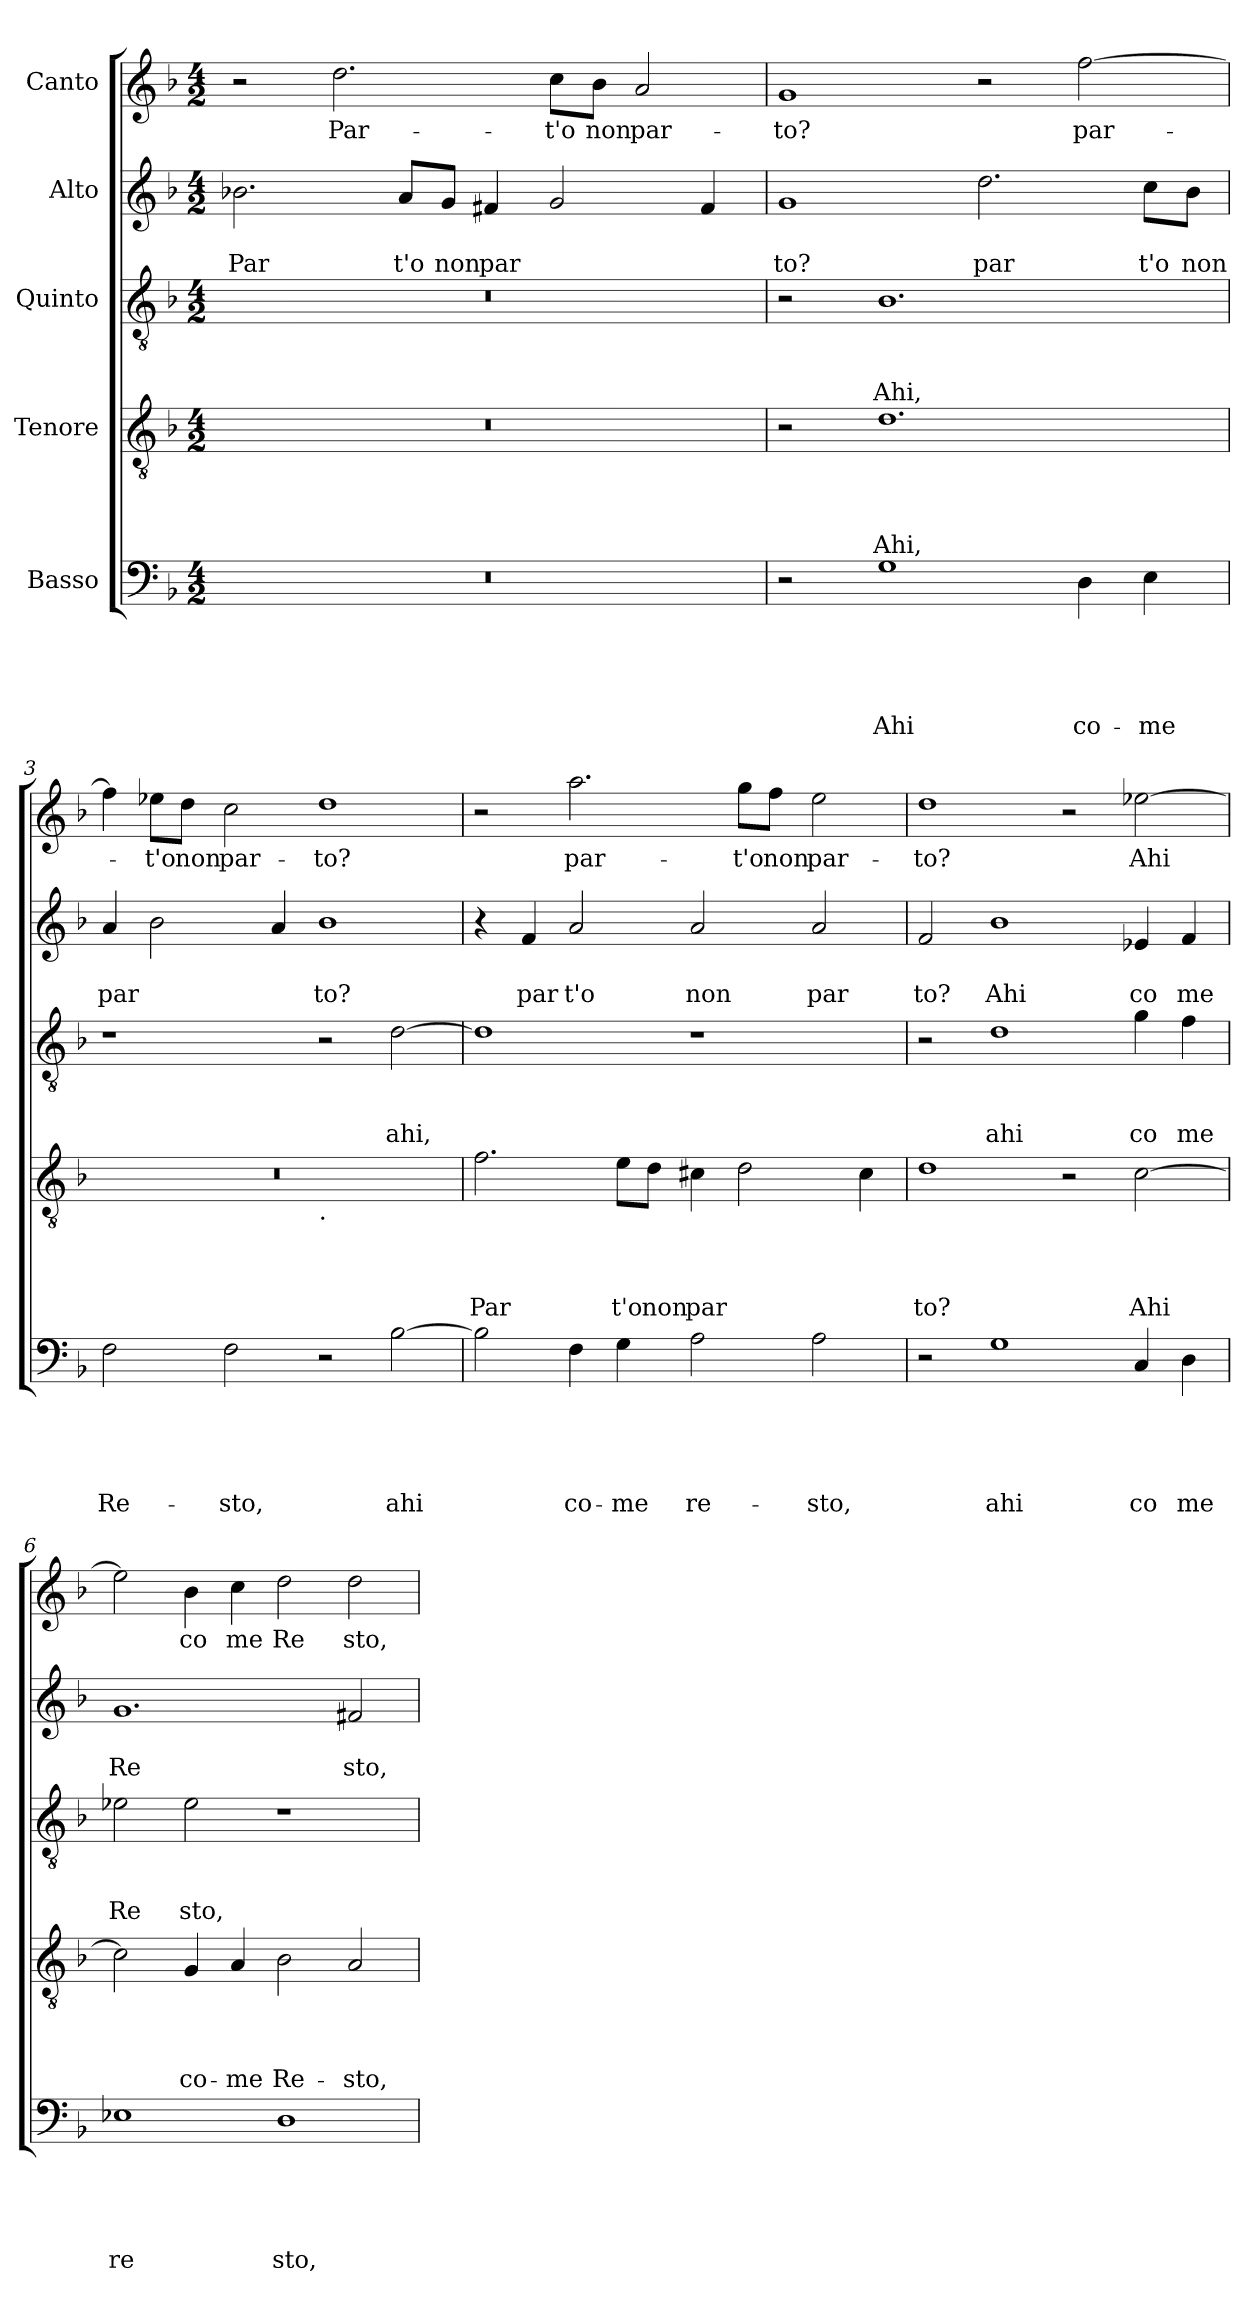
**kern	**text	**text	**text	**text	**text	**kern	**text	**text	**text	**text	**kern	**text	**text	**text	**kern	**text	**text	**kern	**text
*part5	*part5	*part5	*part5	*part5	*part5	*part4	*part4	*part4	*part4	*part4	*part3	*part3	*part3	*part3	*part2	*part2	*part2	*part1	*part1
*staff5	*staff5	*staff5	*staff5	*staff5	*staff5	*staff4	*staff4	*staff4	*staff4	*staff4	*staff3	*staff3	*staff3	*staff3	*staff2	*staff2	*staff2	*staff1	*staff1
*I"Basso	*	*	*	*	*	*I"Tenore	*	*	*	*	*I"Quinto	*	*	*	*I"Alto	*	*	*I"Canto	*
*clefF4	*	*	*	*	*	*clefGv2	*	*	*	*	*clefGv2	*	*	*	*clefG2	*	*	*clefG2	*
*k[b-]	*	*	*	*	*	*k[b-]	*	*	*	*	*k[b-]	*	*	*	*k[b-]	*	*	*k[b-]	*
*F:	*	*	*	*	*	*F:	*	*	*	*	*F:	*	*	*	*F:	*	*	*F:	*
*M4/2	*	*	*	*	*	*M4/2	*	*	*	*	*M4/2	*	*	*	*M4/2	*	*	*M4/2	*
=1	=1	=1	=1	=1	=1	=1	=1	=1	=1	=1	=1	=1	=1	=1	=1	=1	=1	=1	=1
!	!	!	!	!	!	!	!	!	!	!	!	!	!	!	!	!	!LO:LY:b	!	!
0r	.	.	.	.	.	0r	.	.	.	.	0r	.	.	.	2.b-X\	.	Par	2r	.
!	!	!	!	!	!	!	!	!	!	!	!	!	!	!	!	!	!	!	!LO:LY:b
.	.	.	.	.	.	.	.	.	.	.	.	.	.	.	.	.	.	2.dd\	Par-
!	!	!	!	!	!	!	!	!	!	!	!	!	!	!	!	!	!LO:LY:b	!	!
.	.	.	.	.	.	.	.	.	.	.	.	.	.	.	8a/L	.	t'o	.	.
!	!	!	!	!	!	!	!	!	!	!	!	!	!	!	!	!	!LO:LY:b	!	!
.	.	.	.	.	.	.	.	.	.	.	.	.	.	.	8g/J	.	non	.	.
!	!	!	!	!	!	!	!	!	!	!	!	!	!	!	!	!	!LO:LY:b	!	!
.	.	.	.	.	.	.	.	.	.	.	.	.	.	.	4f#X/	.	par	.	.
!	!	!	!	!	!	!	!	!	!	!	!	!	!	!	!	!	!	!	!LO:LY:b
.	.	.	.	.	.	.	.	.	.	.	.	.	.	.	2g/	.	.	8cc\L	-t'o
!	!	!	!	!	!	!	!	!	!	!	!	!	!	!	!	!	!	!	!LO:LY:b
.	.	.	.	.	.	.	.	.	.	.	.	.	.	.	.	.	.	8b-\J	non
!	!	!	!	!	!	!	!	!	!	!	!	!	!	!	!	!	!	!	!LO:LY:b
.	.	.	.	.	.	.	.	.	.	.	.	.	.	.	.	.	.	2a/	par-
.	.	.	.	.	.	.	.	.	.	.	.	.	.	.	4f#/	.	.	.	.
=2	=2	=2	=2	=2	=2	=2	=2	=2	=2	=2	=2	=2	=2	=2	=2	=2	=2	=2	=2
!	!	!	!	!	!	!	!	!	!	!	!	!	!	!	!	!	!LO:LY:b	!	!LO:LY:b
2r	.	.	.	.	.	2r	.	.	.	.	2r	.	.	.	1g	.	to?	1g	-to?
!	!	!	!	!	!LO:LY:b	!	!	!	!	!LO:LY:b	!	!	!	!LO:LY:b	!	!	!	!	!
1G	.	.	.	.	Ahi	1.d	.	.	.	Ahi,	1.B-	.	.	Ahi,	.	.	.	.	.
!	!	!	!	!	!	!	!	!	!	!	!	!	!	!	!	!	!LO:LY:b	!	!
.	.	.	.	.	.	.	.	.	.	.	.	.	.	.	2.dd\	.	par	2r	.
!	!	!	!	!	!LO:LY:b	!	!	!	!	!	!	!	!	!	!	!	!	!	!LO:LY:b
4D\	.	.	.	.	co-	.	.	.	.	.	.	.	.	.	.	.	.	[>2ff\	par-
!	!	!	!	!	!LO:LY:b	!	!	!	!	!	!	!	!	!	!	!	!LO:LY:b	!	!
4E\	.	.	.	.	-me	.	.	.	.	.	.	.	.	.	8cc\L	.	t'o	.	.
!	!	!	!	!	!	!	!	!	!	!	!	!	!	!	!	!	!LO:LY:b	!	!
.	.	.	.	.	.	.	.	.	.	.	.	.	.	.	8b-\J	.	non	.	.
=3	=3	=3	=3	=3	=3	=3	=3	=3	=3	=3	=3	=3	=3	=3	=3	=3	=3	=3	=3
!	!	!	!	!	!LO:LY:b	!	!	!	!	!	!	!	!	!	!	!	!LO:LY:b	!	!
*	*	*	*	*	*	*^	*	*	*	*	*	*	*	*	*	*	*	*	*
2F\	.	.	.	.	Re-	0r	1ryy	.	.	.	.	1r	.	.	.	4a/	.	par	4ff\]	.
!	!	!	!	!	!	!	!	!	!	!	!	!	!	!	!	!	!	!	!	!LO:LY:b
.	.	.	.	.	.	.	.	.	.	.	.	.	.	.	.	2b-\	.	.	8ee-X\L	-t'o
!	!	!	!	!	!	!	!	!	!	!	!	!	!	!	!	!	!	!	!	!LO:LY:b
.	.	.	.	.	.	.	.	.	.	.	.	.	.	.	.	.	.	.	8dd\J	non
!	!	!	!	!	!LO:LY:b	!	!	!	!	!	!	!	!	!	!	!	!	!	!	!LO:LY:b
2F\	.	.	.	.	-sto,	.	.	.	.	.	.	.	.	.	.	.	.	.	2cc\	par-
.	.	.	.	.	.	.	.	.	.	.	.	.	.	.	.	4a/	.	.	.	.
!	!	!	!	!	!	!	!LO:TX:b:t=.	!	!	!	!	!	!	!	!	!	!	!	!	!
!	!	!	!	!	!	!	!	!	!	!	!	!	!	!	!	!	!	!LO:LY:b	!	!LO:LY:b
2r	.	.	.	.	.	.	1ryy	.	.	.	.	2r	.	.	.	1b-	.	to?	1dd	-to?
!	!	!	!	!	!LO:LY:b	!	!	!	!	!	!	!	!	!	!LO:LY:b	!	!	!	!	!
[>2B-\	.	.	.	.	ahi	.	.	.	.	.	.	[>2d\	.	.	ahi,	.	.	.	.	.
=4	=4	=4	=4	=4	=4	=4	=4	=4	=4	=4	=4	=4	=4	=4	=4	=4	=4	=4	=4	=4
!	!	!	!	!	!	!	!	!	!	!	!LO:LY:b	!	!	!	!	!	!	!	!	!
*	*	*	*	*	*	*v	*v	*	*	*	*	*	*	*	*	*	*	*	*	*
2B-\]	.	.	.	.	.	2.f\	.	.	.	Par	1d]	.	.	.	4r	.	.	2r	.
!	!	!	!	!	!	!	!	!	!	!	!	!	!	!	!	!	!LO:LY:b	!	!
.	.	.	.	.	.	.	.	.	.	.	.	.	.	.	4f/	.	par	.	.
!	!	!	!	!	!LO:LY:b	!	!	!	!	!	!	!	!	!	!	!	!LO:LY:b	!	!LO:LY:b
4F\	.	.	.	.	co-	.	.	.	.	.	.	.	.	.	2a/	.	t'o	2.aa\	par-
!	!	!	!	!	!LO:LY:b	!	!	!	!	!LO:LY:b	!	!	!	!	!	!	!	!	!
4G\	.	.	.	.	-me	8e\L	.	.	.	t'o	.	.	.	.	.	.	.	.	.
!	!	!	!	!	!	!	!	!	!	!LO:LY:b	!	!	!	!	!	!	!	!	!
.	.	.	.	.	.	8d\J	.	.	.	non	.	.	.	.	.	.	.	.	.
!	!	!	!	!	!LO:LY:b	!	!	!	!	!LO:LY:b	!	!	!	!	!	!	!LO:LY:b	!	!
2A\	.	.	.	.	re-	4c#X\	.	.	.	par	1r	.	.	.	2a/	.	non	.	.
!	!	!	!	!	!	!	!	!	!	!	!	!	!	!	!	!	!	!	!LO:LY:b
.	.	.	.	.	.	2d\	.	.	.	.	.	.	.	.	.	.	.	8gg\L	-t'o
!	!	!	!	!	!	!	!	!	!	!	!	!	!	!	!	!	!	!	!LO:LY:b
.	.	.	.	.	.	.	.	.	.	.	.	.	.	.	.	.	.	8ff\J	non
!	!	!	!	!	!LO:LY:b	!	!	!	!	!	!	!	!	!	!	!	!LO:LY:b	!	!LO:LY:b
2A\	.	.	.	.	-sto,	.	.	.	.	.	.	.	.	.	2a/	.	par	2ee\	par-
.	.	.	.	.	.	4c#\	.	.	.	.	.	.	.	.	.	.	.	.	.
!!LO:LB:g=z
=5	=5	=5	=5	=5	=5	=5	=5	=5	=5	=5	=5	=5	=5	=5	=5	=5	=5	=5	=5
!	!	!	!	!	!	!	!	!	!	!LO:LY:b	!	!	!	!	!	!	!LO:LY:b	!	!LO:LY:b
2r	.	.	.	.	.	1d	.	.	.	to?	2r	.	.	.	2f/	.	to?	1dd	-to?
!	!	!	!	!	!LO:LY:b	!	!	!	!	!	!	!	!	!LO:LY:b	!	!	!LO:LY:b	!	!
1G	.	.	.	.	ahi	.	.	.	.	.	1d	.	.	ahi	1b-	.	Ahi	.	.
.	.	.	.	.	.	2r	.	.	.	.	.	.	.	.	.	.	.	2r	.
!	!	!	!	!	!LO:LY:b	!	!	!	!	!LO:LY:b	!	!	!	!LO:LY:b	!	!	!LO:LY:b	!	!LO:LY:b
4C/	.	.	.	.	co	[>2c\	.	.	.	Ahi	4g\	.	.	co	4e-X/	.	co	[>2ee-X\	Ahi
!	!	!	!	!	!LO:LY:b	!	!	!	!	!	!	!	!	!LO:LY:b	!	!	!LO:LY:b	!	!
4D\	.	.	.	.	me	.	.	.	.	.	4f\	.	.	me	4f/	.	me	.	.
=6	=6	=6	=6	=6	=6	=6	=6	=6	=6	=6	=6	=6	=6	=6	=6	=6	=6	=6	=6
!	!	!	!	!	!LO:LY:b	!	!	!	!	!	!	!	!	!LO:LY:b	!	!	!LO:LY:b	!	!
1E-X	.	.	.	.	re	2c\]	.	.	.	.	2e-X\	.	.	Re	1.g	.	Re	2ee-\]	.
!	!	!	!	!	!	!	!	!	!	!LO:LY:b	!	!	!	!LO:LY:b	!	!	!	!	!LO:LY:b
.	.	.	.	.	.	4G/	.	.	.	co-	2e-\	.	.	sto,	.	.	.	4b-\	co
!	!	!	!	!	!	!	!	!	!	!LO:LY:b	!	!	!	!	!	!	!	!	!LO:LY:b
.	.	.	.	.	.	4A/	.	.	.	-me	.	.	.	.	.	.	.	4cc\	me
!	!	!	!	!	!LO:LY:b	!	!	!	!	!LO:LY:b	!	!	!	!	!	!	!	!	!LO:LY:b
1D	.	.	.	.	sto,	2B-\	.	.	.	Re-	1r	.	.	.	.	.	.	2dd\	Re
!	!	!	!	!	!	!	!	!	!	!LO:LY:b	!	!	!	!	!	!	!LO:LY:b	!	!LO:LY:b
.	.	.	.	.	.	2A/	.	.	.	-sto,	.	.	.	.	2f#X/	.	sto,	2dd\	sto,
=	=	=	=	=	=	=	=	=	=	=	=	=	=	=	=	=	=	=	=
*-	*-	*-	*-	*-	*-	*-	*-	*-	*-	*-	*-	*-	*-	*-	*-	*-	*-	*-	*-
